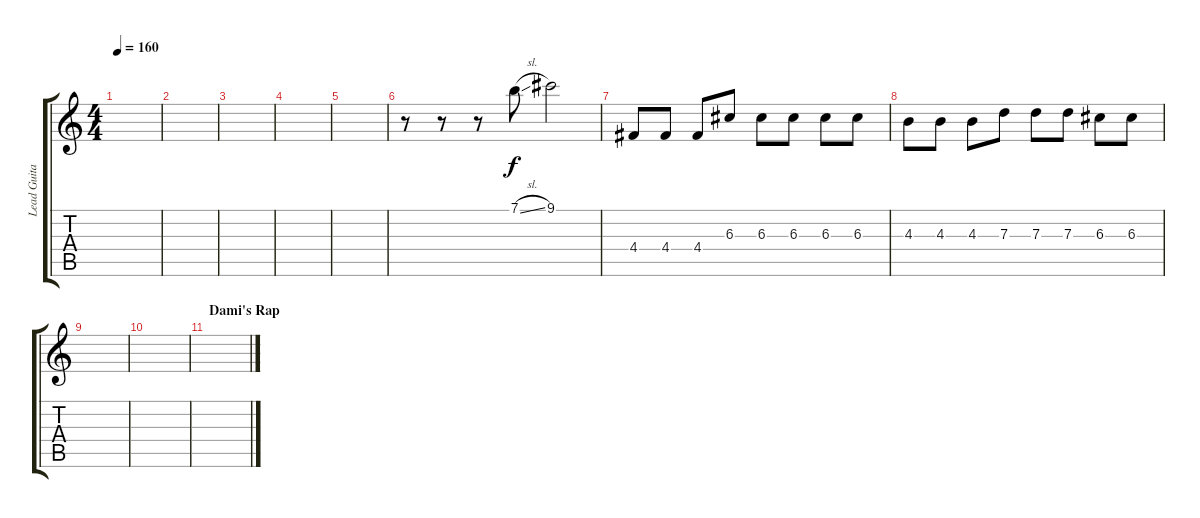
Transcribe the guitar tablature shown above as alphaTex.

\track ("Lead Guitar" "Lead Guita") {instrument distortionguitar}
\staff {score tabs}
\tuning (E4 B3 G3 D3 A2 E2) {hide}
\ts (4 4)
\tempo 160
\clef g2
\ks c
|
|
|
|
|
r.8 r.8 r.8 7.1{sl}.8 9.1.2 |
4.4.8 4.4.8 4.4.8 6.3.8 6.3.8 6.3.8 6.3.8 6.3.8 |
4.3.8 4.3.8 4.3.8 7.3.8 7.3.8 7.3.8 6.3.8 6.3.8 |
\section ("" "")
|
|
\section ("" "Dami's Rap")
